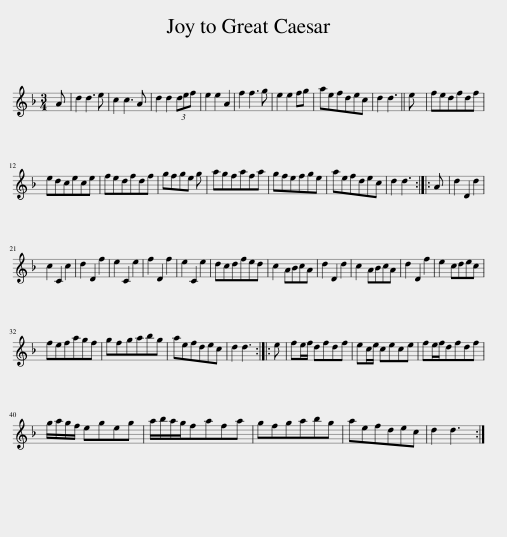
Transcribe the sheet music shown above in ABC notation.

X:1
L:1/8
M:3/4
I:linebreak $
K:Dmin
V:1 treble
V:1
 A | d2 d3 e | c2 c3 A | d2 d2 (3def | e2 e2 A2 | %5
 f2 f3 g | e2 e2 fg | aefdec | d2 d3 || e | %10
 fedfdf |$ edcece | fedfdf | gfge g | agfafa | %15
 gfefge | aefdec | d2 d3 :: A | d2 D2 d2 |$ %20
 c2 C2 c2 | d2 D2 f2 | e2 C2 e2 | f2 D2 f2 | e2 C2 e2 | %25
 dcdfed | c2 ABcA | d2 D2 d2 | c2 ABcA | d2 D2 f2 | %30
 e2 cdec |$ fefagf | gfgabg | aefdec | d2 d3 :: %35
 e | fe/f/ dfdf | ec/e/ cece | fe/f/dfdf |$ g/a/g/f/ egeg | %40
 a/b/a/g/fafa | gfgabg | aefdec | d2 d3 :| %44
